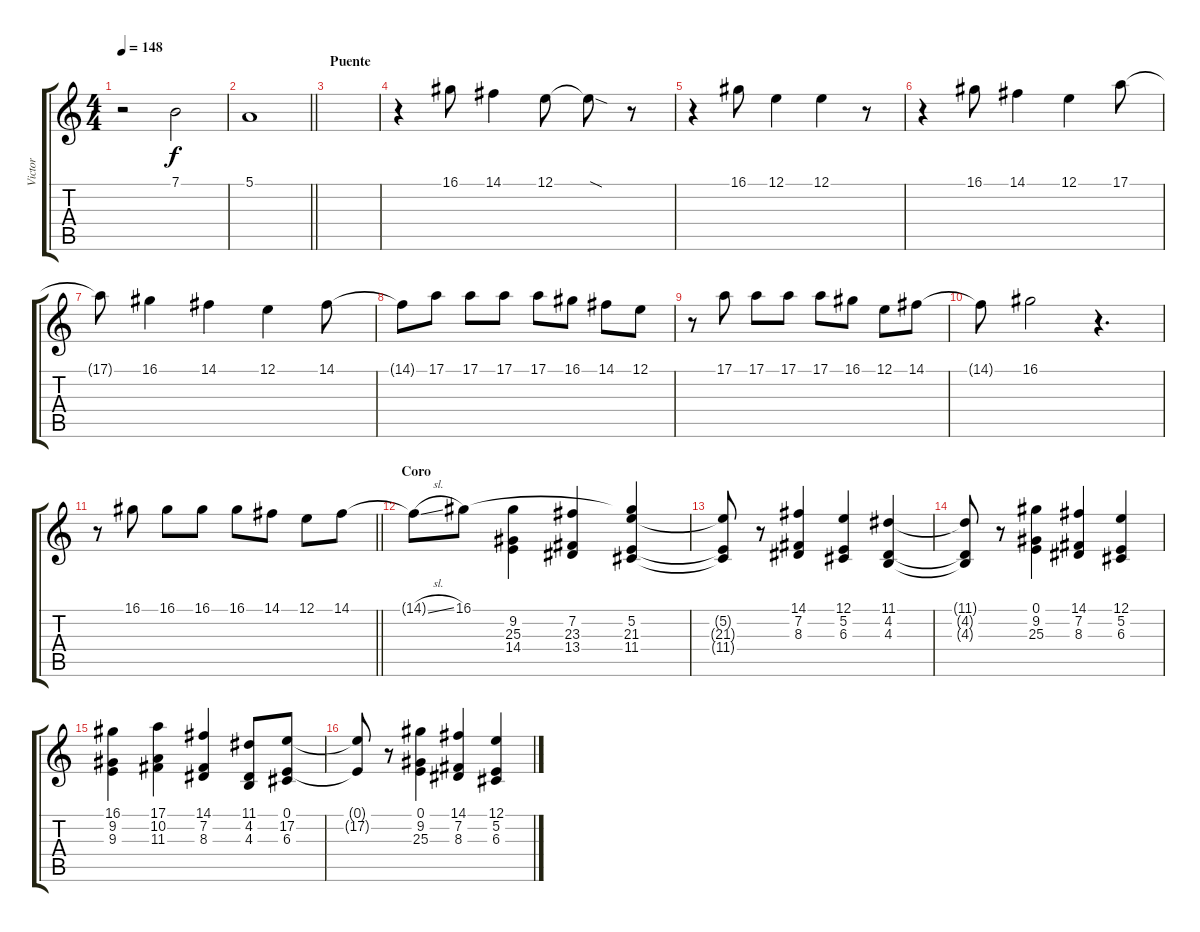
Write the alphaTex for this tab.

\track ("Victor" "Victor") {instrument lead1square}
\staff {score tabs}
\tuning (E4 B3 G3 D3 A2 E2) {hide}
\ts (4 4)
\tempo 148
\clef g2
\ks c
r.2{dy f} 7.1.2 |
\barLineRight lightlight
5.1.1 |
\section ("" "Puente")
|
r.4 16.1.8 14.1.4 12.1.8 12.1{sod t}.8 r.8 |
r.4 16.1.8 12.1.4 12.1.4 r.8 |
r.4 16.1.8 14.1.4 12.1.4 17.1.8 |
17.1{t}.8 16.1.4 14.1.4 12.1.4 14.1.8 |
14.1{t}.8 17.1.8 17.1.8 17.1.8 17.1.8 16.1.8 14.1.8 12.1.8 |
r.8 17.1.8 17.1.8 17.1.8 17.1.8 16.1.8 12.1.8 14.1.8 |
14.1{t}.8 16.1.2 r.4{d} |
\barLineRight lightlight
r.8 16.1.8 16.1.8 16.1.8 16.1.8 14.1.8 12.1.8 14.1.8 |
\section ("" "Coro")
14.1{sl t}.8 16.1.8 (9.2 25.3 14.4).4 (7.2 23.3 13.4).4 (16.1{t} 5.2 21.3 11.4).4 |
(5.2{t} 21.3{t} 11.4{t}).8 r.8 (14.1 7.2 8.3).4 (12.1 5.2 6.3).4 (11.1 4.2 4.3).4 |
(11.1{t} 4.2{t} 4.3{t}).8 r.8 (0.1 9.2 25.3).4 (14.1 7.2 8.3).4 (12.1 5.2 6.3).4 |
(16.1 9.2 9.3).4 (17.1 10.2 11.3).4 (14.1 7.2 8.3).4 (11.1 4.2 4.3).8 (0.1 17.2 6.3).8 |
(0.1{t} 17.2{t}).8 r.8 (0.1 9.2 25.3).4 (14.1 7.2 8.3).4 (12.1 5.2 6.3).4
